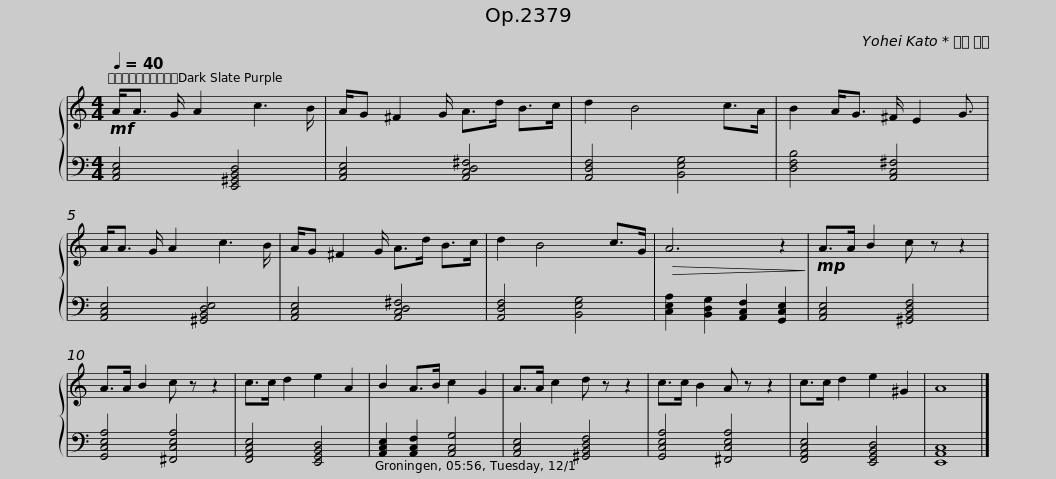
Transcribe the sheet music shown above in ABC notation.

X:1
%%score { 1 | 2 }
L:1/8
Q:1/4=40
M:4/4
I:linebreak $
K:C
V:1 treble
V:2 bass
V:1
!mf! A<A G/ A2 c3 B/ | A/G ^F2 G/ A>d B>c | d2 B4 c>A | B2 A<G ^F/ E2 G3/2 | A<A G/ A2 c3 B/ |$ %5
 A/G ^F2 G/ A>d B>c | d2 B4 c>G |!>(! A6 z2!>)! |!mp! A>A B2 c z z2 | A>A B2 c z z2 | %10
 c>c d2 e2 A2 |$ B2 A>B c2 G2 | A>A c2 d z z2 | c>c B2 A z z2 | c>c d2 e2 ^G2 | %15
 A8 |] %16
V:2
 [A,,C,E,]4 [E,,^G,,B,,D,]4 | [A,,C,E,]4 [A,,C,D,^F,]4 | [A,,D,F,]4 [B,,E,G,]4 | [D,F,B,]4 [A,,C,^F,]4 | [A,,C,E,]4 [^G,,B,,D,E,]4 |$ %5
 [A,,C,E,]4 [A,,C,D,^F,]4 | [A,,D,F,]4 [B,,E,G,]4 | [C,E,A,]2 [B,,D,G,]2 [A,,C,F,]2 [G,,C,E,]2 | [A,,C,E,]4 [^G,,B,,D,F,]4 | [G,,C,E,A,]4 [^F,,C,E,A,]4 | %10
 [F,,A,,C,E,]4 [E,,G,,B,,D,]4 |$ [A,,C,E,]2 [A,,C,F,]2 [A,,C,G,]4 | [A,,C,E,]4 [^G,,B,,D,F,]4 | [G,,C,E,A,]4 [^F,,C,E,A,]4 | [F,,A,,C,E,]4 [E,,G,,B,,D,]4 | %15
 [E,,A,,C,]8 |] %16
